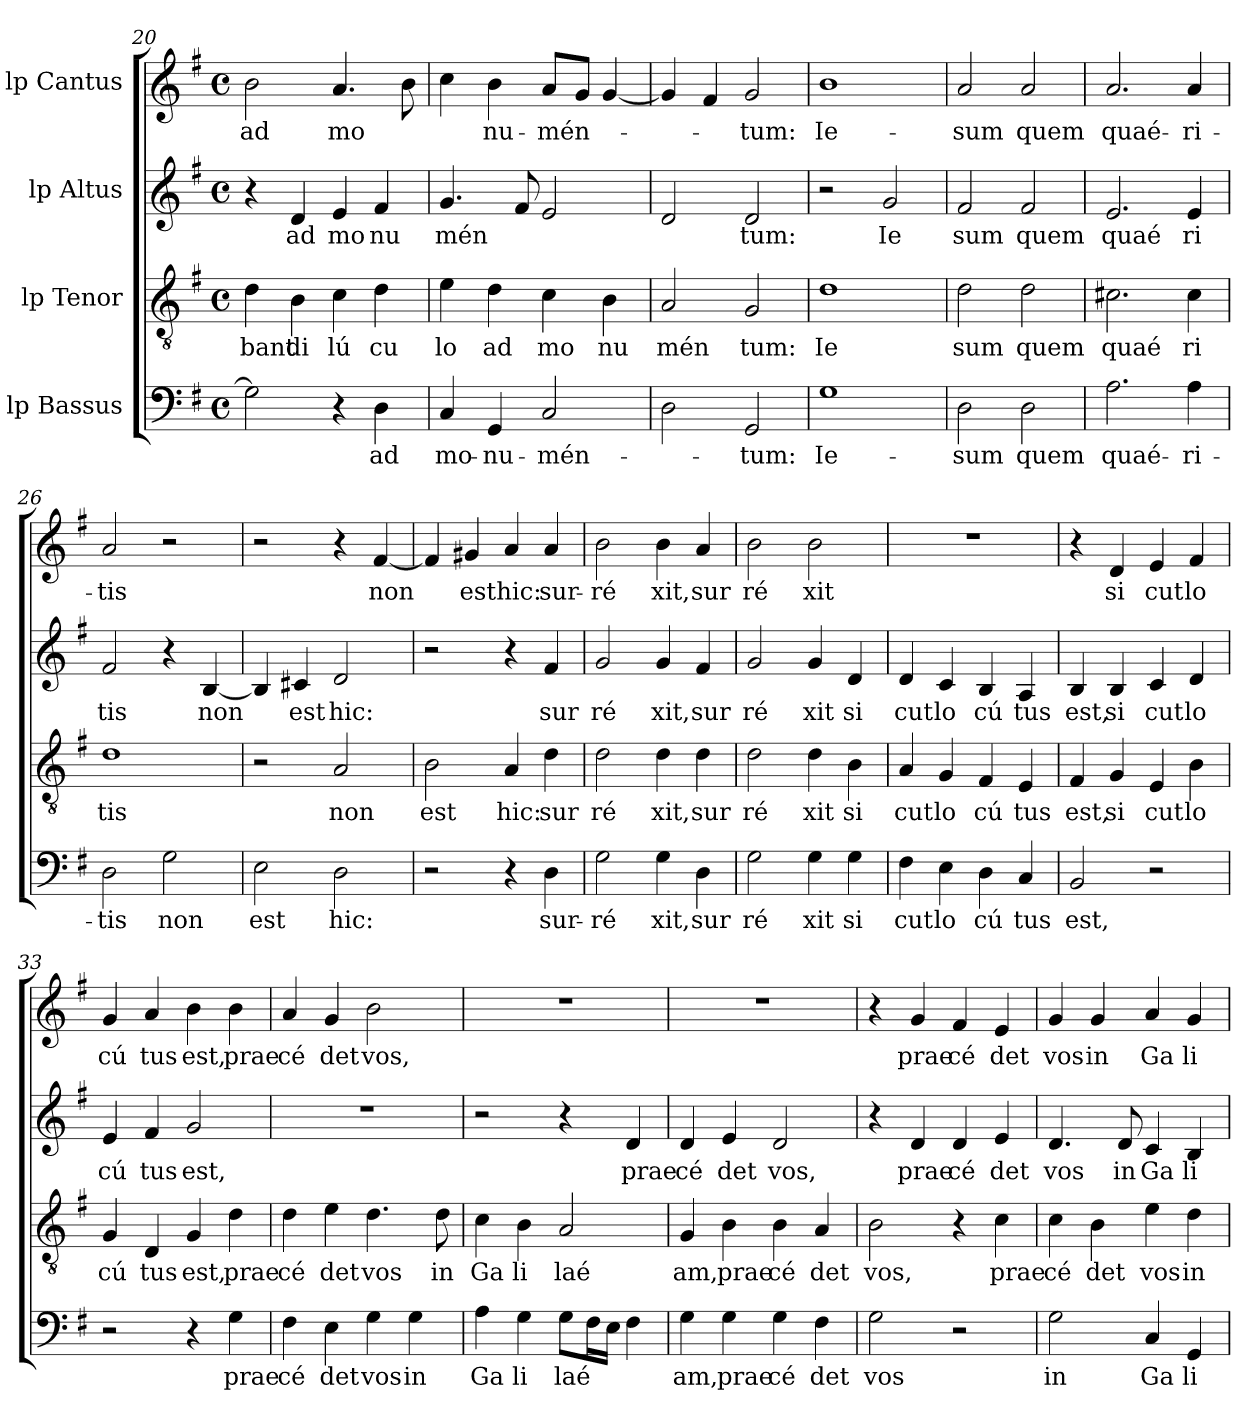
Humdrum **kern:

**kern	**text	**kern	**text	**kern	**text	**kern	**text
*part4	*part4	*part3	*part3	*part2	*part2	*part1	*part1
*staff4	*staff4	*staff3	*staff3	*staff2	*staff2	*staff1	*staff1
*I"lp Bassus	*	*I"lp Tenor	*	*I"lp Altus	*	*I"lp Cantus	*
*clefF4	*	*clefGv2	*	*clefG2	*	*clefG2	*
*k[f#]	*	*k[f#]	*	*k[f#]	*	*k[f#]	*
*G:	*	*G:	*	*G:	*	*G:	*
*M4/4	*	*M4/4	*	*M4/4	*	*M4/4	*
*met(c)	*	*met(c)	*	*met(c)	*	*met(c)	*
=20	=20	=20	=20	=20	=20	=20	=20
!	!	!	!LO:LY:b:cj	!	!	!	!LO:LY:b:cj
2G\]	.	4d\	bant	4r	.	2b\	ad
!	!	!	!LO:LY:b:cj	!	!LO:LY:b:cj	!	!
.	.	4B\	di	4d/	ad	.	.
!	!	!	!LO:LY:b:cj	!	!LO:LY:b:cj	!	!LO:LY:b
4r	.	4c\	lú	4e/	mo	4.a/	mo
!	!LO:LY:b:cj	!	!LO:LY:b:cj	!	!LO:LY:b:cj	!	!
4D\	ad	4d\	cu	4f#/	nu	.	.
.	.	.	.	.	.	8b\	.
!!LO:LB:g=z
=21	=21	=21	=21	=21	=21	=21	=21
!	!LO:LY:b:cj	!	!LO:LY:b:cj	!	!LO:LY:b	!	!
*	*	*	*	*	*	*^	*
4C/	mo-	4e\	lo	4.g/	mén	4cc\	64ryy	.
.	.	.	.	.	.	.	2ryy	.
!	!LO:LY:b:cj	!	!LO:LY:b:cj	!	!	!	!	!LO:LY:b:cj
4GG/	-nu-	4d\	ad	.	.	4b\	.	nu-
.	.	.	.	8f#/	.	.	.	.
!	!LO:LY:b	!	!LO:LY:b:cj	!	!	!	!	!LO:LY:b
2C/	-mén-	4c\	mo	2e/	.	8a/L	.	-mén-
.	.	.	.	.	.	.	4ryy	.
.	.	.	.	.	.	8g/J	.	.
!	!	!	!LO:LY:b:cj	!	!	!	!	!
.	.	4B\	nu	.	.	[<4g/	.	.
.	.	.	.	.	.	.	8...ryy	.
=22	=22	=22	=22	=22	=22	=22	=22	=22
!	!	!	!LO:LY:b:cj	!	!	!	!	!
*	*	*	*	*	*	*v	*v	*
2D\	.	2A/	mén	2d/	.	4g/]	.
.	.	.	.	.	.	4f#/	.
!	!LO:LY:b:cj	!	!LO:LY:b:cj	!	!LO:LY:b:cj	!	!LO:LY:b:cj
2GG/	-tum:	2G/	tum:	2d/	tum:	2g/	-tum:
=23	=23	=23	=23	=23	=23	=23	=23
!	!LO:LY:b:cj	!	!LO:LY:b:cj	!	!	!	!LO:LY:b:cj
1G	Ie-	1d	Ie	2r	.	1b	Ie-
!	!	!	!	!	!LO:LY:b:cj	!	!
.	.	.	.	2g/	Ie	.	.
=24	=24	=24	=24	=24	=24	=24	=24
!	!LO:LY:b:cj	!	!LO:LY:b:cj	!	!LO:LY:b:cj	!	!LO:LY:b:cj
2D\	-sum	2d\	sum	2f#/	sum	2a/	-sum
!	!LO:LY:b:cj	!	!LO:LY:b:cj	!	!LO:LY:b:cj	!	!LO:LY:b:cj
2D\	quem	2d\	quem	2f#/	quem	2a/	quem
=25	=25	=25	=25	=25	=25	=25	=25
!	!LO:LY:b:cj	!	!LO:LY:b:cj	!	!LO:LY:b:cj	!	!LO:LY:b:cj
2.A\	quaé-	2.c#X\	quaé	2.e/	quaé	2.a/	quaé-
!	!LO:LY:b:cj	!	!LO:LY:b:cj	!	!LO:LY:b:cj	!	!LO:LY:b:cj
4A\	-ri-	4c#\	ri	4e/	ri	4a/	-ri-
=26	=26	=26	=26	=26	=26	=26	=26
!	!LO:LY:b:cj	!	!LO:LY:b:cj	!	!LO:LY:b:cj	!	!LO:LY:b:cj
2D\	-tis	1d	tis	2f#/	tis	2a/	-tis
!	!LO:LY:b:cj	!	!	!	!	!	!
2G\	non	.	.	4r	.	2r	.
!	!	!	!	!	!LO:LY:b:cj	!	!
.	.	.	.	[<4B/	non	.	.
=27	=27	=27	=27	=27	=27	=27	=27
!	!LO:LY:b:cj	!	!	!	!	!	!
2E\	est	2r	.	4B/]	.	2r	.
!	!	!	!	!	!LO:LY:b:cj	!	!
.	.	.	.	4c#X/	est	.	.
!	!LO:LY:b:cj	!	!LO:LY:b:cj	!	!LO:LY:b:cj	!	!
2D\	hic:	2A/	non	2d/	hic:	4r	.
!	!	!	!	!	!	!	!LO:LY:b:cj
.	.	.	.	.	.	[<4f#/	non
=28	=28	=28	=28	=28	=28	=28	=28
!	!	!	!LO:LY:b:cj	!	!	!	!
2r	.	2B\	est	2r	.	4f#/]	.
!	!	!	!	!	!	!	!LO:LY:b:cj
.	.	.	.	.	.	4g#X/	est
!	!	!	!LO:LY:b:cj	!	!	!	!LO:LY:b:cj
4r	.	4A/	hic:	4r	.	4a/	hic:
!	!LO:LY:b:cj	!	!LO:LY:b:cj	!	!LO:LY:b:cj	!	!LO:LY:b:cj
4D\	sur-	4d\	sur	4f#/	sur	4a/	sur-
!!LO:PB:g=z
=29	=29	=29	=29	=29	=29	=29	=29
!	!LO:LY:b:cj	!	!LO:LY:b:cj	!	!LO:LY:b:cj	!	!LO:LY:b:cj
2G\	-ré	2d\	ré	2g/	ré	2b\	-ré
!	!LO:LY:b:cj	!	!LO:LY:b:cj	!	!LO:LY:b:cj	!	!LO:LY:b:cj
4G\	xit,	4d\	xit,	4g/	xit,	4b\	xit,
!	!LO:LY:b:cj	!	!LO:LY:b:cj	!	!LO:LY:b:cj	!	!LO:LY:b:cj
4D\	sur	4d\	sur	4f#/	sur	4a/	sur
=30	=30	=30	=30	=30	=30	=30	=30
!	!LO:LY:b:cj	!	!LO:LY:b:cj	!	!LO:LY:b:cj	!	!LO:LY:b:cj
2G\	ré	2d\	ré	2g/	ré	2b\	ré
!	!LO:LY:b:cj	!	!LO:LY:b:cj	!	!LO:LY:b:cj	!	!LO:LY:b:cj
4G\	xit	4d\	xit	4g/	xit	2b\	xit
!	!LO:LY:b:cj	!	!LO:LY:b:cj	!	!LO:LY:b:cj	!	!
4G\	si	4B\	si	4d/	si	.	.
=31	=31	=31	=31	=31	=31	=31	=31
!	!LO:LY:b:cj	!	!LO:LY:b:cj	!	!LO:LY:b:cj	!	!
4F#\	cut	4A/	cut	4d/	cut	1r	.
!	!LO:LY:b:cj	!	!LO:LY:b:cj	!	!LO:LY:b:cj	!	!
4E\	lo	4G/	lo	4c/	lo	.	.
!	!LO:LY:b:cj	!	!LO:LY:b:cj	!	!LO:LY:b:cj	!	!
4D\	cú	4F#/	cú	4B/	cú	.	.
!	!LO:LY:b:cj	!	!LO:LY:b:cj	!	!LO:LY:b:cj	!	!
4C/	tus	4E/	tus	4A/	tus	.	.
=32	=32	=32	=32	=32	=32	=32	=32
!	!LO:LY:b:cj	!	!LO:LY:b:cj	!	!LO:LY:b:cj	!	!
2BB/	est,	4F#/	est,	4B/	est,	4r	.
!	!	!	!LO:LY:b:cj	!	!LO:LY:b:cj	!	!LO:LY:b:cj
.	.	4G/	si	4B/	si	4d/	si
!	!	!	!LO:LY:b:cj	!	!LO:LY:b:cj	!	!LO:LY:b:cj
2r	.	4E/	cut	4c/	cut	4e/	cut
!	!	!	!LO:LY:b:cj	!	!LO:LY:b:cj	!	!LO:LY:b:cj
.	.	4B\	lo	4d/	lo	4f#/	lo
=33	=33	=33	=33	=33	=33	=33	=33
!	!	!	!LO:LY:b:cj	!	!LO:LY:b:cj	!	!LO:LY:b:cj
2r	.	4G/	cú	4e/	cú	4g/	cú
!	!	!	!LO:LY:b:cj	!	!LO:LY:b:cj	!	!LO:LY:b:cj
.	.	4D/	tus	4f#/	tus	4a/	tus
!	!	!	!LO:LY:b:cj	!	!LO:LY:b:cj	!	!LO:LY:b:cj
4r	.	4G/	est,	2g/	est,	4b\	est,
!	!LO:LY:b:cj	!	!LO:LY:b:cj	!	!	!	!LO:LY:b:cj
4G\	prae	4d\	prae	.	.	4b\	prae
=34	=34	=34	=34	=34	=34	=34	=34
!	!LO:LY:b:cj	!	!LO:LY:b:cj	!	!	!	!LO:LY:b:cj
4F#\	cé	4d\	cé	1r	.	4a/	cé
!	!LO:LY:b:cj	!	!LO:LY:b:cj	!	!	!	!LO:LY:b:cj
4E\	det	4e\	det	.	.	4g/	det
!	!LO:LY:b:cj	!	!LO:LY:b:cj	!	!	!	!LO:LY:b:cj
4G\	vos	4.d\	vos	.	.	2b\	vos,
!	!LO:LY:b:cj	!	!	!	!	!	!
4G\	in	.	.	.	.	.	.
!	!	!	!LO:LY:b:cj	!	!	!	!
.	.	8d\	in	.	.	.	.
=35	=35	=35	=35	=35	=35	=35	=35
!	!LO:LY:b:cj	!	!LO:LY:b:cj	!	!	!	!
4A\	Ga	4c\	Ga	2r	.	1r	.
!	!LO:LY:b:cj	!	!LO:LY:b:cj	!	!	!	!
4G\	li	4B\	li	.	.	.	.
!	!LO:LY:b	!	!LO:LY:b:cj	!	!	!	!
8G\L	laé	2A/	laé	4r	.	.	.
16F#\	.	.	.	.	.	.	.
16E\J	.	.	.	.	.	.	.
!	!	!	!	!	!LO:LY:b:cj	!	!
4F#\	.	.	.	4d/	prae	.	.
!!LO:LB:g=z
=36	=36	=36	=36	=36	=36	=36	=36
!	!LO:LY:b:cj	!	!LO:LY:b:cj	!	!LO:LY:b:cj	!	!
4G\	am,	4G/	am,	4d/	cé	1r	.
!	!LO:LY:b:cj	!	!LO:LY:b:cj	!	!LO:LY:b:cj	!	!
4G\	prae	4B\	prae	4e/	det	.	.
!	!LO:LY:b:cj	!	!LO:LY:b:cj	!	!LO:LY:b:cj	!	!
4G\	cé	4B\	cé	2d/	vos,	.	.
!	!LO:LY:b:cj	!	!LO:LY:b:cj	!	!	!	!
4F#\	det	4A/	det	.	.	.	.
=37	=37	=37	=37	=37	=37	=37	=37
!	!LO:LY:b:cj	!	!LO:LY:b:cj	!	!	!	!
2G\	vos	2B\	vos,	4r	.	4r	.
!	!	!	!	!	!LO:LY:b:cj	!	!LO:LY:b:cj
.	.	.	.	4d/	prae	4g/	prae
!	!	!	!	!	!LO:LY:b:cj	!	!LO:LY:b:cj
2r	.	4r	.	4d/	cé	4f#/	cé
!	!	!	!LO:LY:b:cj	!	!LO:LY:b:cj	!	!LO:LY:b:cj
.	.	4c\	prae	4e/	det	4e/	det
=38	=38	=38	=38	=38	=38	=38	=38
!	!LO:LY:b:cj	!	!LO:LY:b:cj	!	!LO:LY:b:cj	!	!LO:LY:b:cj
2G\	in	4c\	cé	4.d/	vos	4g/	vos
!	!	!	!LO:LY:b:cj	!	!	!	!LO:LY:b:cj
.	.	4B\	det	.	.	4g/	in
!	!	!	!	!	!LO:LY:b:cj	!	!
.	.	.	.	8d/	in	.	.
!	!LO:LY:b:cj	!	!LO:LY:b:cj	!	!LO:LY:b:cj	!	!LO:LY:b:cj
4C/	Ga	4e\	vos	4c/	Ga	4a/	Ga
!	!LO:LY:b:cj	!	!LO:LY:b:cj	!	!LO:LY:b:cj	!	!LO:LY:b:cj
4GG/	li	4d\	in	4B/	li	4g/	li
=	=	=	=	=	=	=	=
*-	*-	*-	*-	*-	*-	*-	*-
